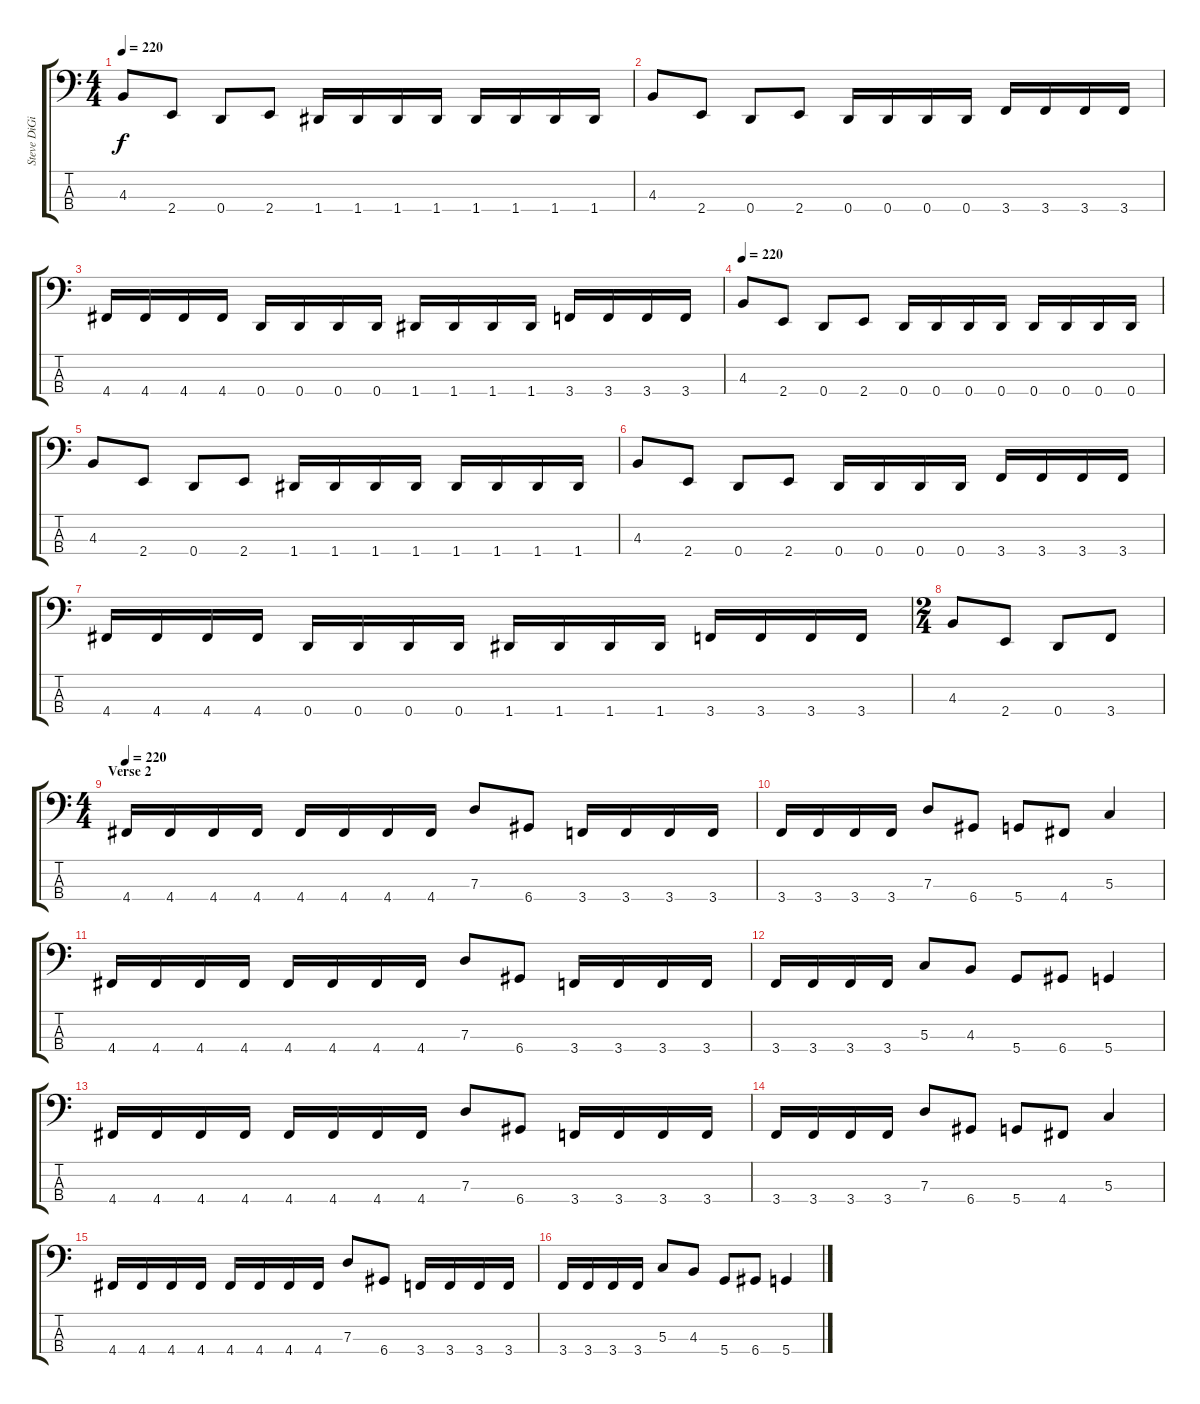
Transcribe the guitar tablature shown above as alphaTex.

\track ("Steve DiGiorgio" "Steve DiGi") {instrument fretlessbass}
\staff {score tabs}
\tuning (F2 C2 G1 D1) {hide}
\ts (4 4)
\tempo 220
\clef f4
\ks c
4.3.8{dy f} 2.4.8 0.4.8 2.4.8 1.4.16 1.4.16 1.4.16 1.4.16 1.4.16 1.4.16 1.4.16 1.4.16 |
4.3.8 2.4.8 0.4.8 2.4.8 0.4.16 0.4.16 0.4.16 0.4.16 3.4.16 3.4.16 3.4.16 3.4.16 |
4.4.16 4.4.16 4.4.16 4.4.16 0.4.16 0.4.16 0.4.16 0.4.16 1.4.16 1.4.16 1.4.16 1.4.16 3.4.16 3.4.16 3.4.16 3.4.16 |
\tempo 220
4.3.8 2.4.8 0.4.8 2.4.8 0.4.16 0.4.16 0.4.16 0.4.16 0.4.16 0.4.16 0.4.16 0.4.16 |
4.3.8 2.4.8 0.4.8 2.4.8 1.4.16 1.4.16 1.4.16 1.4.16 1.4.16 1.4.16 1.4.16 1.4.16 |
4.3.8 2.4.8 0.4.8 2.4.8 0.4.16 0.4.16 0.4.16 0.4.16 3.4.16 3.4.16 3.4.16 3.4.16 |
4.4.16 4.4.16 4.4.16 4.4.16 0.4.16 0.4.16 0.4.16 0.4.16 1.4.16 1.4.16 1.4.16 1.4.16 3.4.16 3.4.16 3.4.16 3.4.16 |
\ts (2 4)
4.3.8 2.4.8 0.4.8 3.4.8 |
\ts (4 4)
\section ("" "Verse 2")
\tempo 220
4.4.16 4.4.16 4.4.16 4.4.16 4.4.16 4.4.16 4.4.16 4.4.16 7.3.8 6.4.8 3.4.16 3.4.16 3.4.16 3.4.16 |
3.4.16 3.4.16 3.4.16 3.4.16 7.3.8 6.4.8 5.4.8 4.4.8 5.3.4 |
4.4.16 4.4.16 4.4.16 4.4.16 4.4.16 4.4.16 4.4.16 4.4.16 7.3.8 6.4.8 3.4.16 3.4.16 3.4.16 3.4.16 |
3.4.16 3.4.16 3.4.16 3.4.16 5.3.8 4.3.8 5.4.8 6.4.8 5.4.4 |
4.4.16 4.4.16 4.4.16 4.4.16 4.4.16 4.4.16 4.4.16 4.4.16 7.3.8 6.4.8 3.4.16 3.4.16 3.4.16 3.4.16 |
3.4.16 3.4.16 3.4.16 3.4.16 7.3.8 6.4.8 5.4.8 4.4.8 5.3.4 |
4.4.16 4.4.16 4.4.16 4.4.16 4.4.16 4.4.16 4.4.16 4.4.16 7.3.8 6.4.8 3.4.16 3.4.16 3.4.16 3.4.16 |
3.4.16 3.4.16 3.4.16 3.4.16 5.3.8 4.3.8 5.4.8 6.4.8 5.4.4
